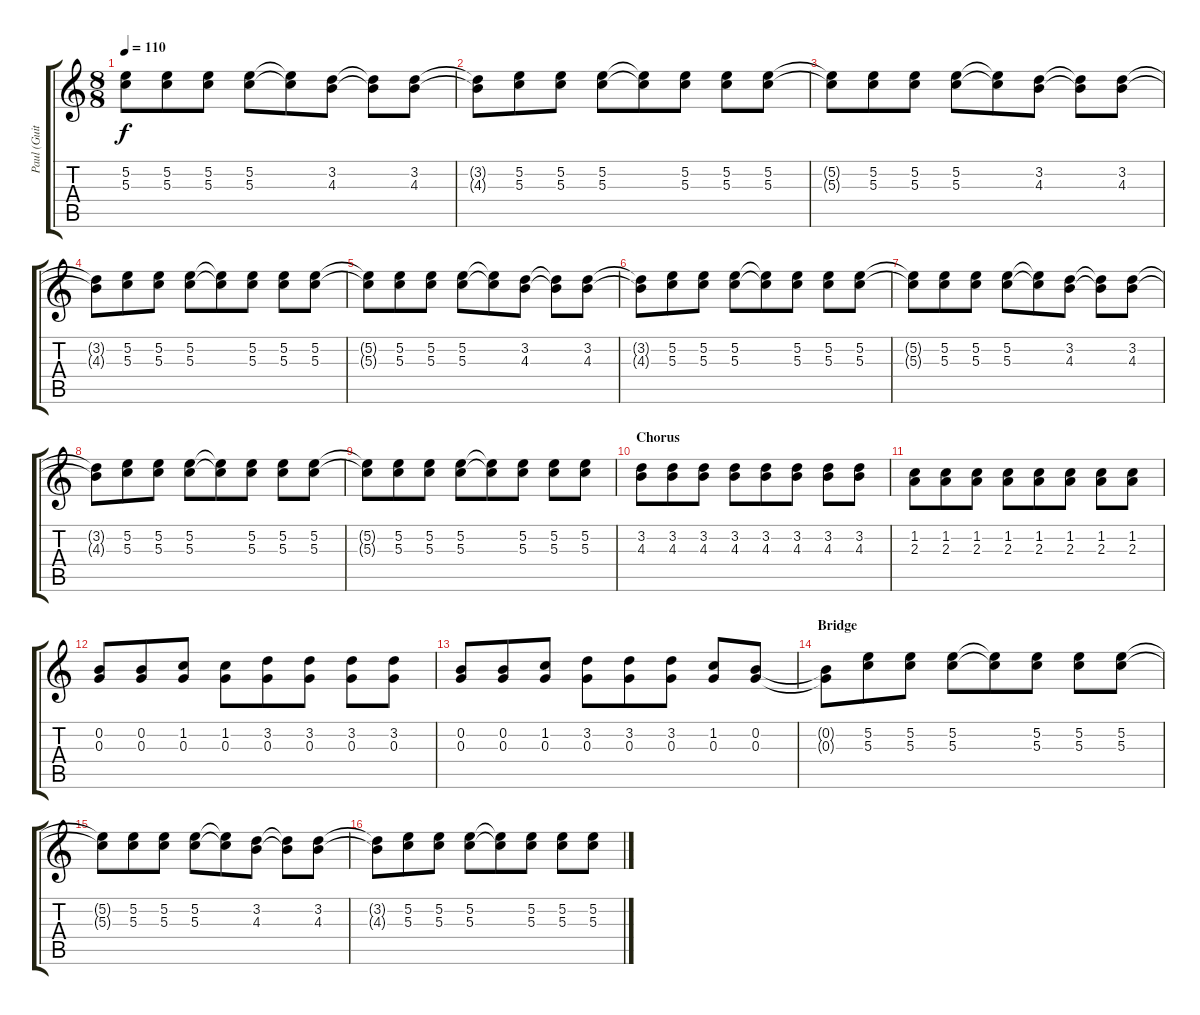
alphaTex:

\track ("Paul (Guitar 1)" "Paul (Guit") {instrument electricguitarclean}
\staff {score tabs}
\tuning (E4 B3 G3 D3 A2 E2) {hide}
\ts (8 8)
\tempo 110
\clef g2
\ks c
(5.2{t} 5.3{t}).8{dy f} (5.2 5.3).8 (5.2 5.3).8 (5.2 5.3).8 (5.2{t} 5.3{t}).8 (3.2 4.3).8 (3.2{t} 4.3{t}).8 (3.2 4.3).8 |
(3.2{t} 4.3{t}).8 (5.2 5.3).8 (5.2 5.3).8 (5.2 5.3).8 (5.2{t} 5.3{t}).8 (5.2 5.3).8 (5.2 5.3).8 (5.2 5.3).8 |
(5.2{t} 5.3{t}).8 (5.2 5.3).8 (5.2 5.3).8 (5.2 5.3).8 (5.2{t} 5.3{t}).8 (3.2 4.3).8 (3.2{t} 4.3{t}).8 (3.2 4.3).8 |
(3.2{t} 4.3{t}).8 (5.2 5.3).8 (5.2 5.3).8 (5.2 5.3).8 (5.2{t} 5.3{t}).8 (5.2 5.3).8 (5.2 5.3).8 (5.2 5.3).8 |
(5.2{t} 5.3{t}).8 (5.2 5.3).8 (5.2 5.3).8 (5.2 5.3).8 (5.2{t} 5.3{t}).8 (3.2 4.3).8 (3.2{t} 4.3{t}).8 (3.2 4.3).8 |
(3.2{t} 4.3{t}).8 (5.2 5.3).8 (5.2 5.3).8 (5.2 5.3).8 (5.2{t} 5.3{t}).8 (5.2 5.3).8 (5.2 5.3).8 (5.2 5.3).8 |
(5.2{t} 5.3{t}).8 (5.2 5.3).8 (5.2 5.3).8 (5.2 5.3).8 (5.2{t} 5.3{t}).8 (3.2 4.3).8 (3.2{t} 4.3{t}).8 (3.2 4.3).8 |
(3.2{t} 4.3{t}).8 (5.2 5.3).8 (5.2 5.3).8 (5.2 5.3).8 (5.2{t} 5.3{t}).8 (5.2 5.3).8 (5.2 5.3).8 (5.2 5.3).8 |
(5.2{t} 5.3{t}).8 (5.2 5.3).8 (5.2 5.3).8 (5.2 5.3).8 (5.2{t} 5.3{t}).8 (5.2 5.3).8 (5.2 5.3).8 (5.2 5.3).8 |
\section ("" "Chorus")
(3.2 4.3).8 (3.2 4.3).8 (3.2 4.3).8 (3.2 4.3).8 (3.2 4.3).8 (3.2 4.3).8 (3.2 4.3).8 (3.2 4.3).8 |
(1.2 2.3).8 (1.2 2.3).8 (1.2 2.3).8 (1.2 2.3).8 (1.2 2.3).8 (1.2 2.3).8 (1.2 2.3).8 (1.2 2.3).8 |
(0.2 0.3).8 (0.2 0.3).8 (1.2 0.3).8 (1.2 0.3).8 (3.2 0.3).8 (3.2 0.3).8 (3.2 0.3).8 (3.2 0.3).8 |
(0.2 0.3).8 (0.2 0.3).8 (1.2 0.3).8 (3.2 0.3).8 (3.2 0.3).8 (3.2 0.3).8 (1.2 0.3).8 (0.2 0.3).8 |
\section ("" "Bridge")
(0.2{t} 0.3{t}).8 (5.2 5.3).8 (5.2 5.3).8 (5.2 5.3).8 (5.2{t} 5.3{t}).8 (5.2 5.3).8 (5.2 5.3).8 (5.2 5.3).8 |
(5.2{t} 5.3{t}).8 (5.2 5.3).8 (5.2 5.3).8 (5.2 5.3).8 (5.2{t} 5.3{t}).8 (3.2 4.3).8 (3.2{t} 4.3{t}).8 (3.2 4.3).8 |
(3.2{t} 4.3{t}).8 (5.2 5.3).8 (5.2 5.3).8 (5.2 5.3).8 (5.2{t} 5.3{t}).8 (5.2 5.3).8 (5.2 5.3).8 (5.2 5.3).8
